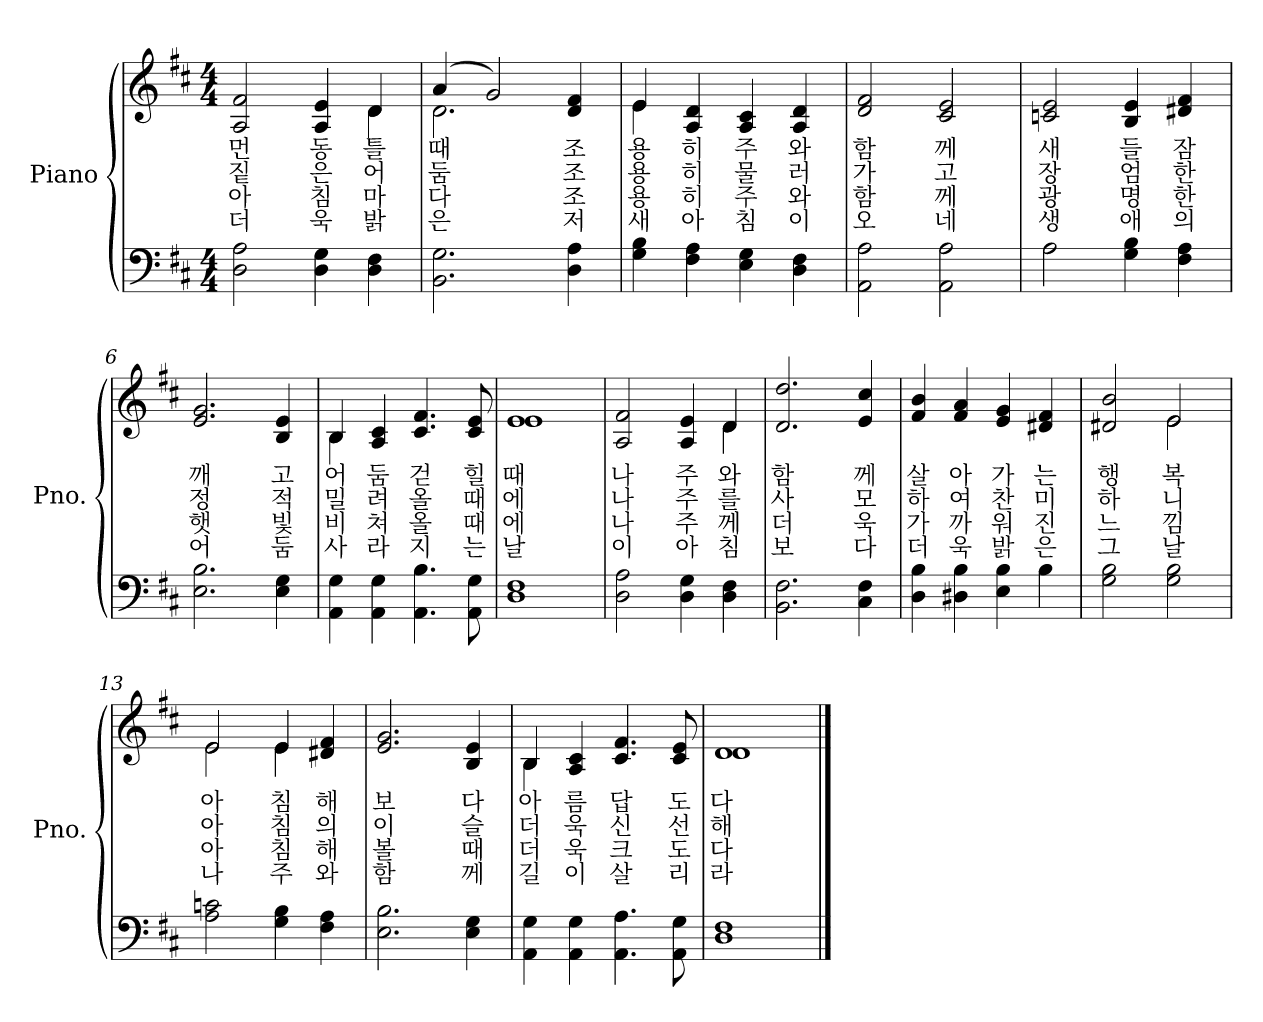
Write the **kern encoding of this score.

**kern	**kern	**text	**text	**text	**text
*part1	*part1	*part1	*part1	*part1	*part1
*staff2	*staff1	*staff1	*staff1	*staff1	*staff1
*I"Piano	*	*	*	*	*
*I'Pno.	*	*	*	*	*
*clefF4	*clefG2	*	*	*	*
*k[f#c#]	*k[f#c#]	*	*	*	*
*M4/4	*M4/4	*	*	*	*
=1	=1	=1	=1	=1	=1
*	*^	*	*	*	*
2D\ 2A\	2A/ 2f#/	2.ryy	먼	짙	아	더
4D\ 4G\	4A/ 4e/	.	동	은	침	욱
4D\ 4F#\	4d/	4d\	틀	어	마	밝
=2	=2	=2	=2	=2	=2	=2
2.BB\ 2.G\	(4a/	2.d\	때	둠	다	은
.	2g/)	.	.	.	.	.
4D\ 4A\	4d/ 4f#/	4ryy	조	조	조	저
=3	=3	=3	=3	=3	=3	=3
4G\ 4B\	4e/	4e\	용	용	용	새
4F#\ 4A\	4A/ 4d/	2.ryy	히	히	히	아
4E\ 4G\	4A/ 4c#/	.	주	물	주	침
4D\ 4F#\	4A/ 4d/	.	와	러	와	이
*	*v	*v	*	*	*	*
=4	=4	=4	=4	=4	=4
2AA\ 2A\	2d/ 2f#/	함	가	함	오
2AA\ 2A\	2c#/ 2e/	께	고	께	네
!!LO:LB:g=z
=5	=5	=5	=5	=5	=5
2A\	2cn/ 2e/	새	장	광	생
4G\ 4B\	4B/ 4e/	들	엄	명	애
4F#\ 4A\	4d#X/ 4f#/	잠	한	한	의
=6	=6	=6	=6	=6	=6
2.E\ 2.B\	2.e/ 2.g/	깨	정	햇	어
4E\ 4G\	4B/ 4e/	고	적	빛	둠
=7	=7	=7	=7	=7	=7
*	*^	*	*	*	*
4AA\ 4G\	4B/	4B\	어	밀	비	사
4AA\ 4G\	4A/ 4c#/	2.ryy	둠	려	쳐	라
4.AA\ 4.B\	4.c#/ 4.f#/	.	걷	올	올	지
8AA\ 8G\	8c#/ 8e/	.	힐	때	때	는
=8	=8	=8	=8	=8	=8	=8
1D 1F#	1e	1e	때	에	에	날
!!LO:LB:g=z	!!
=9	=9	=9	=9	=9	=9	=9
2D\ 2A\	2A/ 2f#/	2.ryy	나	나	나	이
4D\ 4G\	4A/ 4e/	.	주	주	주	아
4D\ 4F#\	4d/	4d\	와	를	께	침
*	*v	*v	*	*	*	*
=10	=10	=10	=10	=10	=10
2.BB\ 2.F#\	2.d/ 2.dd/	함	사	더	보
4C#\ 4F#\	4e/ 4cc#/	께	모	욱	다
=11	=11	=11	=11	=11	=11
4D\ 4B\	4f#/ 4b/	살	하	가	더
4D#X\ 4B\	4f#/ 4a/	아	여	까	욱
4E\ 4B\	4e/ 4g/	가	찬	워	밝
4B\	4d#X/ 4f#/	는	미	진	은
=12	=12	=12	=12	=12	=12
*	*^	*	*	*	*
2G\ 2B\	2d#X/ 2b/	2ryy	행	하	느	그
2G\ 2B\	2e/	2e\	복	니	낌	날
!!LO:LB:g=z	!!
=13	=13	=13	=13	=13	=13	=13
2A\ 2cn\	2e/	2e\	아	아	아	나
4G\ 4B\	4e/	4e\	침	침	침	주
4F#\ 4A\	4d#X/ 4f#/	4ryy	해	의	해	와
*	*v	*v	*	*	*	*
=14	=14	=14	=14	=14	=14
2.E\ 2.B\	2.e/ 2.g/	보	이	볼	함
4E\ 4G\	4B/ 4e/	다	슬	때	께
=15	=15	=15	=15	=15	=15
*	*^	*	*	*	*
4AA\ 4G\	4B/	4B\	아	더	더	길
4AA\ 4G\	4A/ 4c#/	2.ryy	름	욱	욱	이
4.AA\ 4.A\	4.c#/ 4.f#/	.	답	신	크	살
8AA\ 8G\	8c#/ 8e/	.	도	선	도	리
=16	=16	=16	=16	=16	=16	=16
1D 1F#	1d	1d	다	해	다	라
*	*v	*v	*	*	*	*
==	==	==	==	==	==
*-	*-	*-	*-	*-	*-
